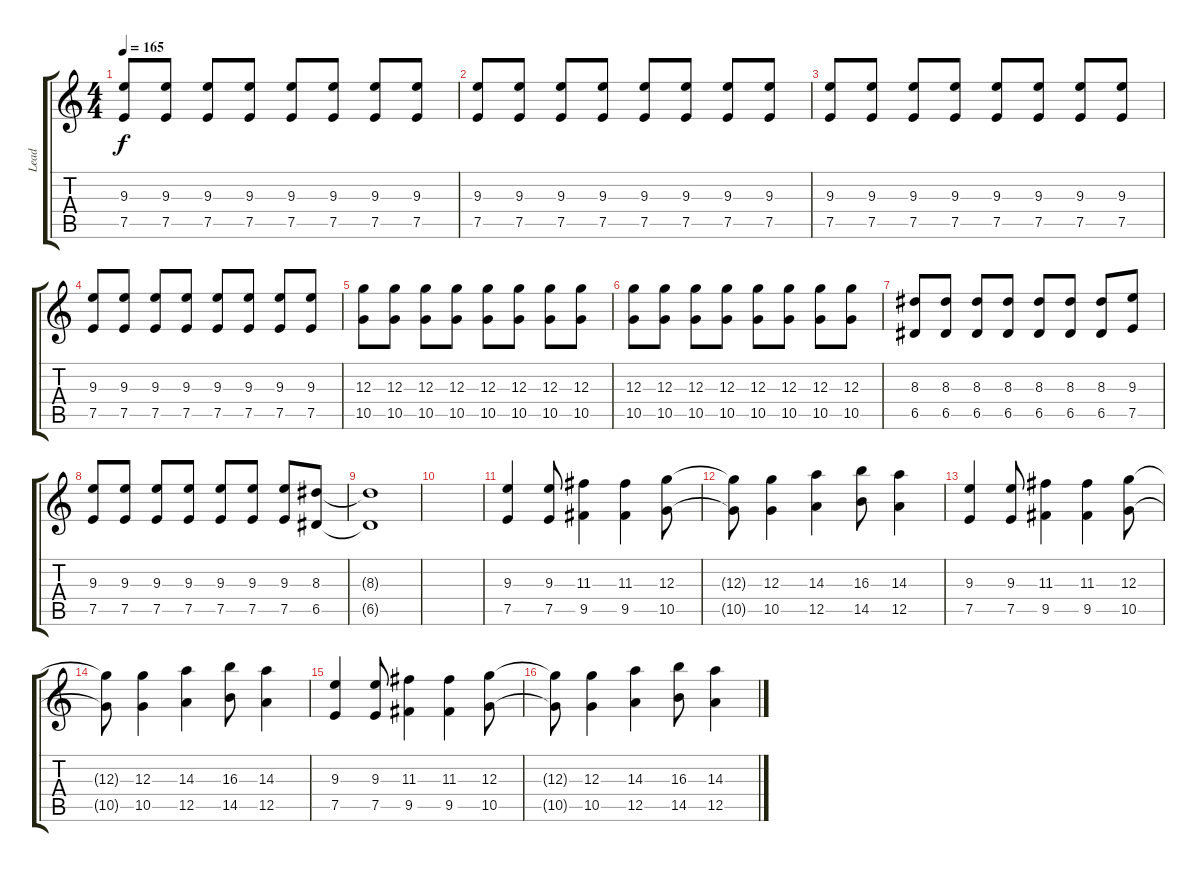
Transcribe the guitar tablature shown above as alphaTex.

\track ("Lead" "Lead") {instrument distortionguitar}
\staff {score tabs}
\tuning (E4 B3 G3 D3 A2 D2) {hide}
\ts (4 4)
\tempo 165
\clef g2
\ks c
(9.3 7.5).8{dy f} (9.3 7.5).8 (9.3 7.5).8 (9.3 7.5).8 (9.3 7.5).8 (9.3 7.5).8 (9.3 7.5).8 (9.3 7.5).8 |
(9.3 7.5).8 (9.3 7.5).8 (9.3 7.5).8 (9.3 7.5).8 (9.3 7.5).8 (9.3 7.5).8 (9.3 7.5).8 (9.3 7.5).8 |
(9.3 7.5).8 (9.3 7.5).8 (9.3 7.5).8 (9.3 7.5).8 (9.3 7.5).8 (9.3 7.5).8 (9.3 7.5).8 (9.3 7.5).8 |
(9.3 7.5).8 (9.3 7.5).8 (9.3 7.5).8 (9.3 7.5).8 (9.3 7.5).8 (9.3 7.5).8 (9.3 7.5).8 (9.3 7.5).8 |
(12.3 10.5).8 (12.3 10.5).8 (12.3 10.5).8 (12.3 10.5).8 (12.3 10.5).8 (12.3 10.5).8 (12.3 10.5).8 (12.3 10.5).8 |
(12.3 10.5).8 (12.3 10.5).8 (12.3 10.5).8 (12.3 10.5).8 (12.3 10.5).8 (12.3 10.5).8 (12.3 10.5).8 (12.3 10.5).8 |
(8.3 6.5).8 (8.3 6.5).8 (8.3 6.5).8 (8.3 6.5).8 (8.3 6.5).8 (8.3 6.5).8 (8.3 6.5).8 (9.3 7.5).8 |
(9.3 7.5).8 (9.3 7.5).8 (9.3 7.5).8 (9.3 7.5).8 (9.3 7.5).8 (9.3 7.5).8 (9.3 7.5).8 (8.3 6.5).8 |
(8.3{t} 6.5{t}).1 |
|
(9.3 7.5).4 (9.3 7.5).8 (11.3 9.5).4 (11.3 9.5).4 (12.3 10.5).8 |
(12.3{t} 10.5{t}).8 (12.3 10.5).4 (14.3 12.5).4 (16.3 14.5).8 (14.3 12.5).4 |
(9.3 7.5).4 (9.3 7.5).8 (11.3 9.5).4 (11.3 9.5).4 (12.3 10.5).8 |
(12.3{t} 10.5{t}).8 (12.3 10.5).4 (14.3 12.5).4 (16.3 14.5).8 (14.3 12.5).4 |
(9.3 7.5).4 (9.3 7.5).8 (11.3 9.5).4 (11.3 9.5).4 (12.3 10.5).8 |
(12.3{t} 10.5{t}).8 (12.3 10.5).4 (14.3 12.5).4 (16.3 14.5).8 (14.3 12.5).4
